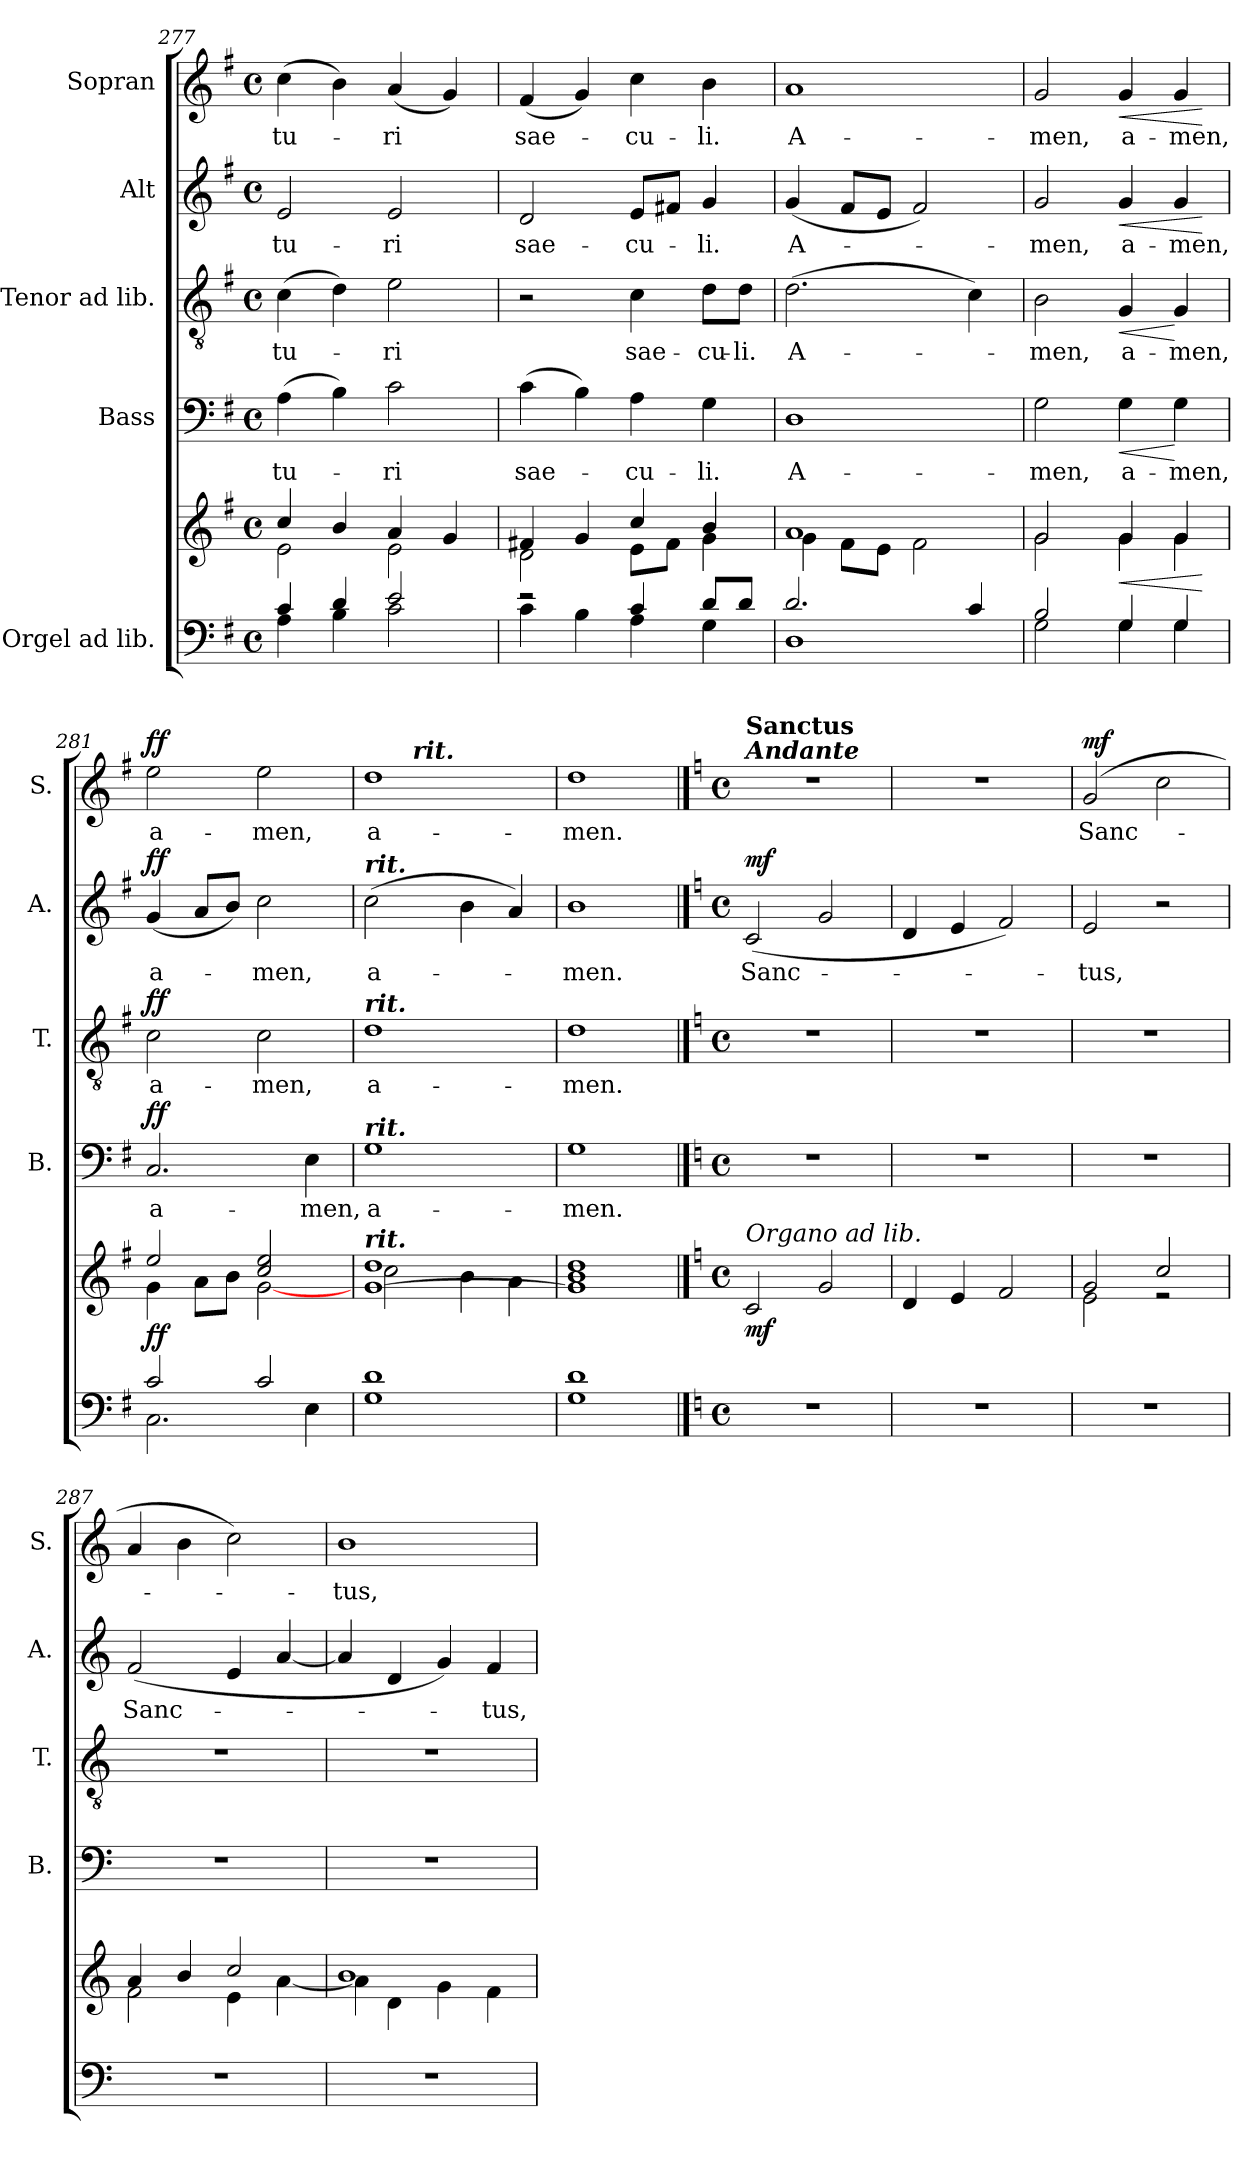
**kern	**kern	**dynam	**kern	**text	**dynam	**kern	**text	**dynam	**kern	**text	**dynam	**kern	**text	**dynam
*part5	*part5	*part5	*part4	*part4	*part4	*part3	*part3	*part3	*part2	*part2	*part2	*part1	*part1	*part1
*staff6	*staff5	*staff5/6	*staff4	*staff4	*staff4	*staff3	*staff3	*staff3	*staff2	*staff2	*staff2	*staff1	*staff1	*staff1
*I"Orgel ad lib.	*	*	*I"Bass	*	*	*I"Tenor ad lib.	*	*	*I"Alt	*	*	*I"Sopran	*	*
*	*	*	*I'B.	*	*	*I'T.	*	*	*I'A.	*	*	*I'S.	*	*
*clefF4	*clefG2	*	*clefF4	*	*	*clefGv2	*	*	*clefG2	*	*	*clefG2	*	*
*k[f#]	*k[f#]	*	*k[f#]	*	*	*k[f#]	*	*	*k[f#]	*	*	*k[f#]	*	*
*G:	*G:	*	*G:	*	*	*G:	*	*	*G:	*	*	*G:	*	*
*M4/4	*M4/4	*	*M4/4	*	*	*M4/4	*	*	*M4/4	*	*	*M4/4	*	*
*met(c)	*met(c)	*	*met(c)	*	*	*met(c)	*	*	*met(c)	*	*	*met(c)	*	*
=277	=277	=277	=277	=277	=277	=277	=277	=277	=277	=277	=277	=277	=277	=277
*^	*^	*	*	*	*	*	*	*	*	*	*	*	*	*
!	!	!	!	!	!	!LO:LY:b	!	!	!LO:LY:b	!	!	!LO:LY:b	!	!	!LO:LY:b	!
4c/	4A\	4cc/	2e\	.	(>4A\	-tu-	.	(>4c\	-tu-	.	2e/	-tu-	.	(>4cc\	-tu-	.
4d/	4B\	4b/	.	.	4B\)	.	.	4d\)	.	.	.	.	.	4b\)	.	.
!	!	!	!	!	!	!LO:LY:b	!	!	!LO:LY:b	!	!	!LO:LY:b	!	!	!LO:LY:b	!
2e/	2c\	4a/	2e\	.	2c\	-ri	.	2e\	-ri	.	2e/	-ri	.	(<4a/	-ri	.
.	.	4g/	.	.	.	.	.	.	.	.	.	.	.	4g/)	.	.
!!LO:LB:g=z
=278	=278	=278	=278	=278	=278	=278	=278	=278	=278	=278	=278	=278	=278	=278	=278	=278
!	!	!	!	!	!	!LO:LY:b	!	!	!	!	!	!LO:LY:b	!	!	!LO:LY:b	!
2re	4c\	4f#X/	2d\	.	(>4c\	sae-	.	2r	.	.	2d/	sae-	.	(<4f#/	sae-	.
.	4B\	4g/	.	.	4B\)	.	.	.	.	.	.	.	.	4g/)	.	.
!	!	!	!	!	!	!LO:LY:b	!	!	!LO:LY:b	!	!	!LO:LY:b	!	!	!LO:LY:b	!
4c/	4A\	4cc/	8e\L	.	4A\	-cu-	.	4c\	sae-	.	8e/L	-cu-	.	4cc\	-cu-	.
.	.	.	8f#\J	.	.	.	.	.	.	.	8f#X/J	.	.	.	.	.
!	!	!	!	!	!	!LO:LY:b	!	!	!LO:LY:b	!	!	!LO:LY:b	!	!	!LO:LY:b	!
8d/L	4G\	4b/	4g\	.	4G\	-li.	.	8d\L	-cu-	.	4g/	-li.	.	4b\	-li.	.
!	!	!	!	!	!	!	!	!	!LO:LY:b	!	!	!	!	!	!	!
8d/J	.	.	.	.	.	.	.	8d\J	-li.	.	.	.	.	.	.	.
=279	=279	=279	=279	=279	=279	=279	=279	=279	=279	=279	=279	=279	=279	=279	=279	=279
!	!	!	!	!	!	!LO:LY:b	!	!	!LO:LY:b	!	!	!LO:LY:b	!	!	!LO:LY:b	!
2.d/	1D	1a	4g\	.	1D	A-	.	(>2.d\	A-	.	(<4g/	A-	.	1a	A-	.
.	.	.	8f#\L	.	.	.	.	.	.	.	8f#/L	.	.	.	.	.
.	.	.	8e\J	.	.	.	.	.	.	.	8e/J	.	.	.	.	.
.	.	.	2f#\	.	.	.	.	.	.	.	2f#/)	.	.	.	.	.
4c/	.	.	.	.	.	.	.	4c\)	.	.	.	.	.	.	.	.
=280	=280	=280	=280	=280	=280	=280	=280	=280	=280	=280	=280	=280	=280	=280	=280	=280
!	!	!	!	!	!	!LO:LY:b	!	!	!LO:LY:b	!	!	!LO:LY:b	!	!	!LO:LY:b	!
2B/	2G\	2g/	2g\	.	2G\	-men,	.	2B\	-men,	.	2g/	-men,	.	2g/	-men,	.
!	!	!	!	!LO:HP:b	!	!LO:LY:b	!LO:HP:b	!	!LO:LY:b	!LO:HP:b	!	!LO:LY:b	!LO:HP:b	!	!LO:LY:b	!LO:HP:b
4G/	4G\	4g/	4g\	<	4G\	a-	<	4G/	a-	<	4g/	a-	<	4g/	a-	<
!	!	!	!	!	!	!LO:LY:b	!	!	!LO:LY:b	!	!	!LO:LY:b	!	!	!LO:LY:b	!
4G/	4G\	4g/	4g\	.	4G\	-men,	[	4G/	-men,	[	4g/	-men,	.	4g/	-men,	.
*v	*v	*	*	*	*	*	*	*	*	*	*	*	*	*	*	*
*	*v	*v	*	*	*	*	*	*	*	*	*	*	*	*	*
.	.	[	.	.	.	.	.	.	.	.	[	.	.	[
=281	=281	=281	=281	=281	=281	=281	=281	=281	=281	=281	=281	=281	=281	=281
*^	*^	*	*	*	*	*	*	*	*	*	*	*	*	*
!	!	!	!	!LO:DY:b	!	!LO:LY:b	!LO:DY:a	!	!LO:LY:b	!LO:DY:a	!	!LO:LY:b	!LO:DY:a	!	!LO:LY:b	!LO:DY:a
2c/	2.C\	2ee/	4g\	ff	2.C/	a-	ff	2c\	a-	ff	(<4g/	a-	ff	2ee\	a-	ff
.	.	.	8a\L	.	.	.	.	.	.	.	8a/L	.	.	.	.	.
.	.	.	8b\J	.	.	.	.	.	.	.	8b/J)	.	.	.	.	.
!	!	!	!	!	!	!	!	!	!LO:LY:b	!	!	!LO:LY:b	!	!	!LO:LY:b	!
2c/	.	2cc/ 2ee/	[<2g\	.	.	.	.	2c\	-men,	.	2cc\	-men,	.	2ee\	-men,	.
!	!	!	!	!	!	!LO:LY:b	!	!	!	!	!	!	!	!	!	!
.	4E\	.	.	.	4E\	-men,	.	.	.	.	.	.	.	.	.	.
=282	=282	=282	=282	=282	=282	=282	=282	=282	=282	=282	=282	=282	=282	=282	=282	=282
!	!	!	!	!	!	!	!	!	!	!	!LO:TX:a:Bi:t=rit.	!	!	!	!	!
!	!	!	!	!	!	!	!	!LO:TX:a:Bi:t=rit.	!	!	!	!	!	!	!	!
!	!	!	!	!	!LO:TX:a:Bi:t=rit.	!	!	!	!	!	!	!	!	!	!	!
!	!	!LO:TX:a:Bi:t=rit.	!	!	!	!	!	!	!	!	!	!	!	!	!	!
!	!	!	!	!	!	!LO:LY:b	!	!	!LO:LY:b	!	!	!LO:LY:b	!	!	!LO:LY:b	!
*	*	*	*	*	*	*	*	*	*	*	*	*	*	*^	*	*
1d	1G	[<1g 1dd	2cc\	.	1G	a-	.	1d	a-	.	(>2cc\	a-	.	1dd	4ryy	a-	.
!	!	!	!	!	!	!	!	!	!	!	!	!	!	!	!LO:TX:a:Bi:t=rit.	!	!
.	.	.	.	.	.	.	.	.	.	.	.	.	.	.	2.ryy	.	.
.	.	.	4b\	.	.	.	.	.	.	.	4b\	.	.	.	.	.	.
.	.	.	4a\	.	.	.	.	.	.	.	4a/)	.	.	.	.	.	.
=283	=283	=283	=283	=283	=283	=283	=283	=283	=283	=283	=283	=283	=283	=283	=283	=283	=283
!	!	!	!	!	!	!LO:LY:b	!	!	!LO:LY:b	!	!	!LO:LY:b	!	!	!	!LO:LY:b	!
*	*	*v	*v	*	*	*	*	*	*	*	*	*	*	*v	*v	*	*
1d	1G	1g] 1b 1dd	.	1G	-men.	.	1d	-men.	.	1b	-men.	.	1dd	-men.	.
*v	*v	*	*	*	*	*	*	*	*	*	*	*	*	*	*
!!LO:PB:g=z
==284	==284	==284	==284	==284	==284	==284	==284	==284	==284	==284	==284	==284	==284	==284
*k[]	*k[]	*	*k[]	*	*	*k[]	*	*	*k[]	*	*	*k[]	*	*
*C:	*C:	*	*C:	*	*	*C:	*	*	*C:	*	*	*C:	*	*
*M4/4	*M4/4	*	*M4/4	*	*	*M4/4	*	*	*M4/4	*	*	*M4/4	*	*
*met(c)	*met(c)	*	*met(c)	*	*	*met(c)	*	*	*met(c)	*	*	*met(c)	*	*
*^	*	*	*	*	*	*	*	*	*	*	*	*	*	*
!	!	!	!	!	!	!	!	!	!	!	!	!	!LO:TX:a:Bi:t=Andante	!	!
!	!	!	!	!	!	!	!	!	!	!	!	!	!LO:TX:a:B:t=Sanctus	!	!
!	!	!LO:TX:a:i:t=Organo ad lib.	!	!	!	!	!	!	!	!	!	!	!	!	!
!	!	!	!LO:DY:b	!	!	!	!	!	!	!	!LO:LY:b	!LO:DY:a	!	!	!
*v	*v	*	*	*	*	*	*	*	*	*	*	*	*	*	*
1r	2c/	mf	1r	.	.	1r	.	.	(<2c/	Sanc-	mf	1r	.	.
.	2g/	.	.	.	.	.	.	.	2g/	.	.	.	.	.
=285	=285	=285	=285	=285	=285	=285	=285	=285	=285	=285	=285	=285	=285	=285
1r	4d/	.	1r	.	.	1r	.	.	4d/	.	.	1r	.	.
.	4e/	.	.	.	.	.	.	.	4e/	.	.	.	.	.
.	2f/	.	.	.	.	.	.	.	2f/)	.	.	.	.	.
=286	=286	=286	=286	=286	=286	=286	=286	=286	=286	=286	=286	=286	=286	=286
*	*^	*	*	*	*	*	*	*	*	*	*	*	*	*
!	!	!	!	!	!	!	!	!	!	!	!LO:LY:b	!	!	!LO:LY:b	!LO:DY:a
1r	2g/	2e\	.	1r	.	.	1r	.	.	2e/	-tus,	.	(2g/	Sanc-	mf
.	2cc/	2re	.	.	.	.	.	.	.	2r	.	.	2cc\	.	.
=287	=287	=287	=287	=287	=287	=287	=287	=287	=287	=287	=287	=287	=287	=287	=287
!	!	!	!	!	!	!	!	!	!	!	!LO:LY:b	!	!	!	!
1r	4a/	2f\	.	1r	.	.	1r	.	.	(<2f/	Sanc-	.	4a/	.	.
.	4b/	.	.	.	.	.	.	.	.	.	.	.	4b\	.	.
.	2cc/	4e\	.	.	.	.	.	.	.	4e/	.	.	2cc\)	.	.
.	.	[<4a\	.	.	.	.	.	.	.	[4a/	.	.	.	.	.
=288	=288	=288	=288	=288	=288	=288	=288	=288	=288	=288	=288	=288	=288	=288	=288
!	!	!	!	!	!	!	!	!	!	!	!	!	!	!LO:LY:b	!
1r	1b	4a\]	.	1r	.	.	1r	.	.	4a/]	.	.	1b	-tus,	.
.	.	4d\	.	.	.	.	.	.	.	4d/	.	.	.	.	.
.	.	4g\	.	.	.	.	.	.	.	4g/)	.	.	.	.	.
!	!	!	!	!	!	!	!	!	!	!	!LO:LY:b	!	!	!	!
.	.	4f\	.	.	.	.	.	.	.	4f/	-tus,	.	.	.	.
*	*v	*v	*	*	*	*	*	*	*	*	*	*	*	*	*
=	=	=	=	=	=	=	=	=	=	=	=	=	=	=
*-	*-	*-	*-	*-	*-	*-	*-	*-	*-	*-	*-	*-	*-	*-
